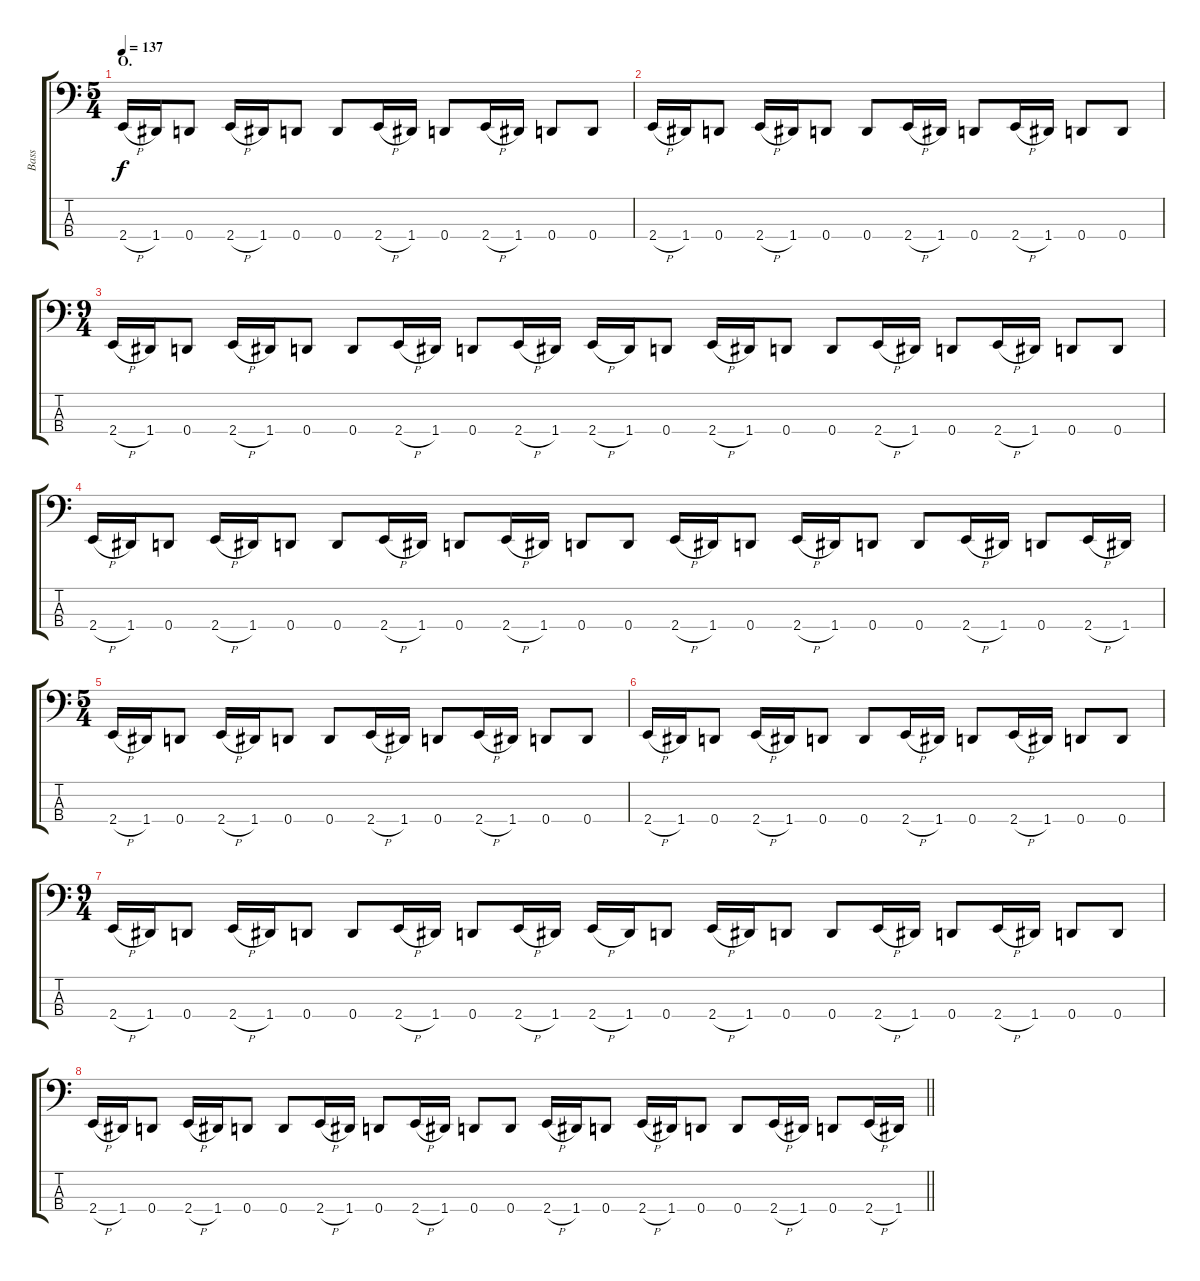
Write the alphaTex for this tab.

\track ("Bass" "Bass") {instrument electricbasspick}
\staff {score tabs}
\tuning (G2 D2 A1 D1) {hide}
\ts (5 4)
\section ("" "O.")
\tempo 137
\clef f4
\ks c
2.4{h}.16{dy f} 1.4.16 0.4.8 2.4{h}.16 1.4.16 0.4.8 0.4.8 2.4{h}.16 1.4.16 0.4.8 2.4{h}.16 1.4.16 0.4.8 0.4.8 |
2.4{h}.16 1.4.16 0.4.8 2.4{h}.16 1.4.16 0.4.8 0.4.8 2.4{h}.16 1.4.16 0.4.8 2.4{h}.16 1.4.16 0.4.8 0.4.8 |
\ts (9 4)
2.4{h}.16 1.4.16 0.4.8 2.4{h}.16 1.4.16 0.4.8 0.4.8 2.4{h}.16 1.4.16 0.4.8 2.4{h}.16 1.4.16 2.4{h}.16 1.4.16 0.4.8 2.4{h}.16 1.4.16 0.4.8 0.4.8 2.4{h}.16 1.4.16 0.4.8 2.4{h}.16 1.4.16 0.4.8 0.4.8 |
2.4{h}.16 1.4.16 0.4.8 2.4{h}.16 1.4.16 0.4.8 0.4.8 2.4{h}.16 1.4.16 0.4.8 2.4{h}.16 1.4.16 0.4.8 0.4.8 2.4{h}.16 1.4.16 0.4.8 2.4{h}.16 1.4.16 0.4.8 0.4.8 2.4{h}.16 1.4.16 0.4.8 2.4{h}.16 1.4.16 |
\ts (5 4)
2.4{h}.16 1.4.16 0.4.8 2.4{h}.16 1.4.16 0.4.8 0.4.8 2.4{h}.16 1.4.16 0.4.8 2.4{h}.16 1.4.16 0.4.8 0.4.8 |
2.4{h}.16 1.4.16 0.4.8 2.4{h}.16 1.4.16 0.4.8 0.4.8 2.4{h}.16 1.4.16 0.4.8 2.4{h}.16 1.4.16 0.4.8 0.4.8 |
\ts (9 4)
2.4{h}.16 1.4.16 0.4.8 2.4{h}.16 1.4.16 0.4.8 0.4.8 2.4{h}.16 1.4.16 0.4.8 2.4{h}.16 1.4.16 2.4{h}.16 1.4.16 0.4.8 2.4{h}.16 1.4.16 0.4.8 0.4.8 2.4{h}.16 1.4.16 0.4.8 2.4{h}.16 1.4.16 0.4.8 0.4.8 |
\barLineRight lightlight
2.4{h}.16 1.4.16 0.4.8 2.4{h}.16 1.4.16 0.4.8 0.4.8 2.4{h}.16 1.4.16 0.4.8 2.4{h}.16 1.4.16 0.4.8 0.4.8 2.4{h}.16 1.4.16 0.4.8 2.4{h}.16 1.4.16 0.4.8 0.4.8 2.4{h}.16 1.4.16 0.4.8 2.4{h}.16 1.4.16
